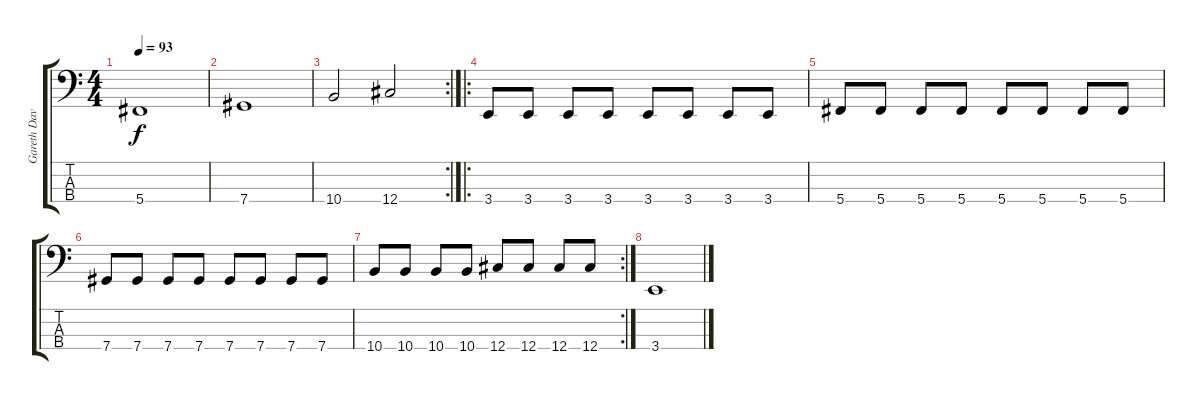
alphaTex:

\track ("Gareth Davies" "Gareth Dav") {instrument electricbasspick}
\staff {score tabs}
\tuning (Gb2 Db2 Ab1 Db1) {hide}
\ts (4 4)
\tempo 93
\clef f4
\ks c
5.4.1{dy f} |
7.4.1 |
\rc 2
10.4.2 12.4.2 |
\ro
3.4.8 3.4.8 3.4.8 3.4.8 3.4.8 3.4.8 3.4.8 3.4.8 |
5.4.8 5.4.8 5.4.8 5.4.8 5.4.8 5.4.8 5.4.8 5.4.8 |
7.4.8 7.4.8 7.4.8 7.4.8 7.4.8 7.4.8 7.4.8 7.4.8 |
\rc 2
10.4.8 10.4.8 10.4.8 10.4.8 12.4.8 12.4.8 12.4.8 12.4.8 |
3.4.1
